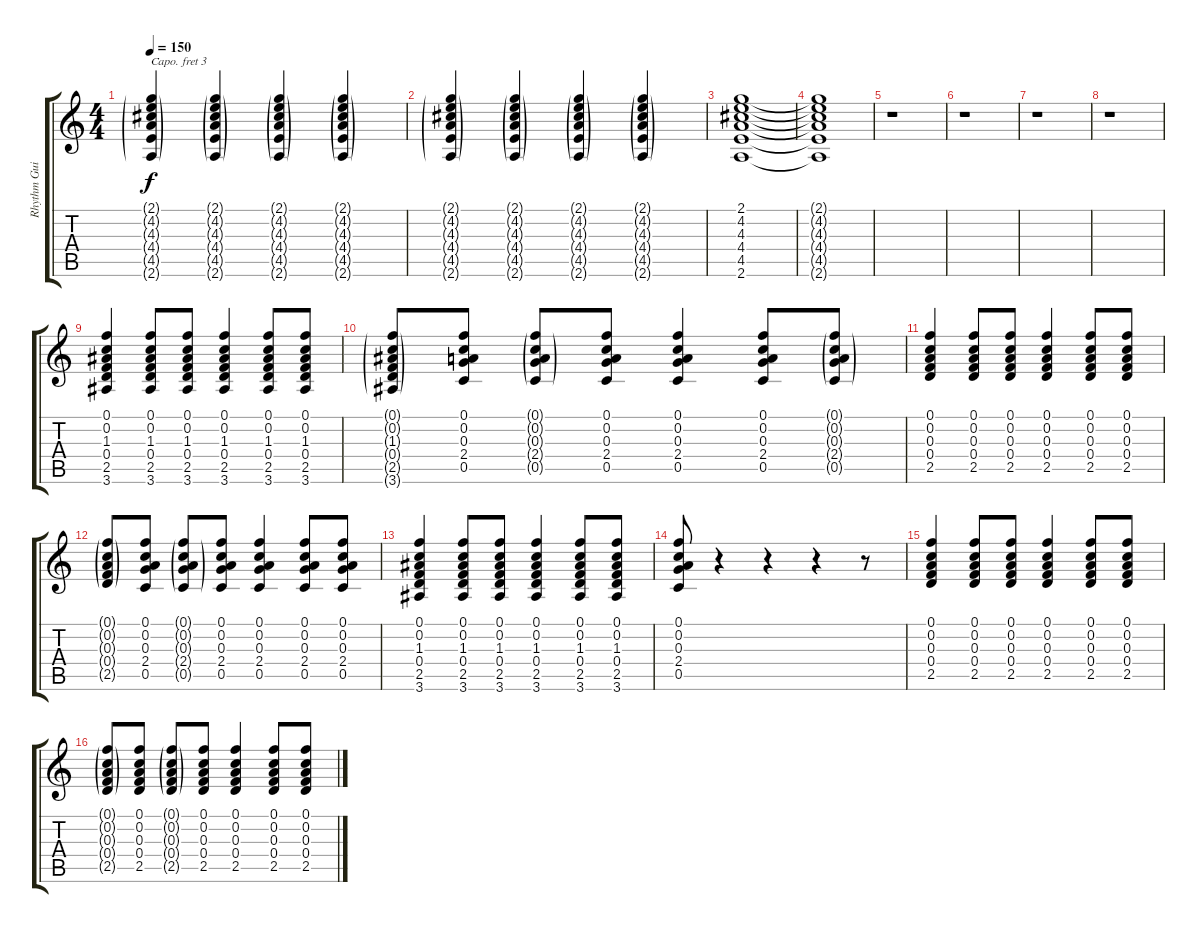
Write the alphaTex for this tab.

\track ("Rhythm Guitar (Trevor)" "Rhythm Gui") {instrument acousticguitarsteel}
\staff {score tabs}
\capo 3
\tuning (D4 A3 Gb3 D3 A2 E2) {hide}
\ts (4 4)
\tempo 150
\clef g2
\ks c
(2.1{g} 4.2{g} 4.3{g} 4.4{g} 4.5{g} 2.6{g}).4{dy f} (2.1{g} 4.2{g} 4.3{g} 4.4{g} 4.5{g} 2.6{g}).4 (2.1{g} 4.2{g} 4.3{g} 4.4{g} 4.5{g} 2.6{g}).4 (2.1{g} 4.2{g} 4.3{g} 4.4{g} 4.5{g} 2.6{g}).4 |
(2.1{g} 4.2{g} 4.3{g} 4.4{g} 4.5{g} 2.6{g}).4 (2.1{g} 4.2{g} 4.3{g} 4.4{g} 4.5{g} 2.6{g}).4 (2.1{g} 4.2{g} 4.3{g} 4.4{g} 4.5{g} 2.6{g}).4 (2.1{g} 4.2{g} 4.3{g} 4.4{g} 4.5{g} 2.6{g}).4 |
(2.1 4.2 4.3 4.4 4.5 2.6).1 |
(2.1{t} 4.2{t} 4.3{t} 4.4{t} 4.5{t} 2.6{t}).1 |
r.1 |
r.1 |
r.1 |
r.1 |
(0.1 0.2 1.3 0.4 2.5 3.6).4 (0.1 0.2 1.3 0.4 2.5 3.6).8 (0.1 0.2 1.3 0.4 2.5 3.6).8 (0.1 0.2 1.3 0.4 2.5 3.6).4 (0.1 0.2 1.3 0.4 2.5 3.6).8 (0.1 0.2 1.3 0.4 2.5 3.6).8 |
(0.1{g} 0.2{g} 1.3{g} 0.4{g} 2.5{g} 3.6{g}).8 (0.1 0.2 0.3 2.4 0.5).8 (0.1{g} 0.2{g} 0.3{g} 2.4{g} 0.5{g}).8 (0.1 0.2 0.3 2.4 0.5).8 (0.1 0.2 0.3 2.4 0.5).4 (0.1 0.2 0.3 2.4 0.5).8 (0.1{g} 0.2{g} 0.3{g} 2.4{g} 0.5{g}).8 |
(0.1 0.2 0.3 0.4 2.5).4 (0.1 0.2 0.3 0.4 2.5).8 (0.1 0.2 0.3 0.4 2.5).8 (0.1 0.2 0.3 0.4 2.5).4 (0.1 0.2 0.3 0.4 2.5).8 (0.1 0.2 0.3 0.4 2.5).8 |
(0.1{g} 0.2{g} 0.3{g} 0.4{g} 2.5{g}).8 (0.1 0.2 0.3 2.4 0.5).8 (0.1{g} 0.2{g} 0.3{g} 2.4{g} 0.5{g}).8 (0.1 0.2 0.3 2.4 0.5).8 (0.1 0.2 0.3 2.4 0.5).4 (0.1 0.2 0.3 2.4 0.5).8 (0.1 0.2 0.3 2.4 0.5).8 |
(0.1 0.2 1.3 0.4 2.5 3.6).4 (0.1 0.2 1.3 0.4 2.5 3.6).8 (0.1 0.2 1.3 0.4 2.5 3.6).8 (0.1 0.2 1.3 0.4 2.5 3.6).4 (0.1 0.2 1.3 0.4 2.5 3.6).8 (0.1 0.2 1.3 0.4 2.5 3.6).8 |
(0.1 0.2 0.3 2.4 0.5).8 r.4 r.4 r.4 r.8 |
(0.1 0.2 0.3 0.4 2.5).4 (0.1 0.2 0.3 0.4 2.5).8 (0.1 0.2 0.3 0.4 2.5).8 (0.1 0.2 0.3 0.4 2.5).4 (0.1 0.2 0.3 0.4 2.5).8 (0.1 0.2 0.3 0.4 2.5).8 |
(0.1{g} 0.2{g} 0.3{g} 0.4{g} 2.5{g}).8 (0.1 0.2 0.3 0.4 2.5).8 (0.1{g} 0.2{g} 0.3{g} 0.4{g} 2.5{g}).8 (0.1 0.2 0.3 0.4 2.5).8 (0.1 0.2 0.3 0.4 2.5).4 (0.1 0.2 0.3 0.4 2.5).8 (0.1 0.2 0.3 0.4 2.5).8
